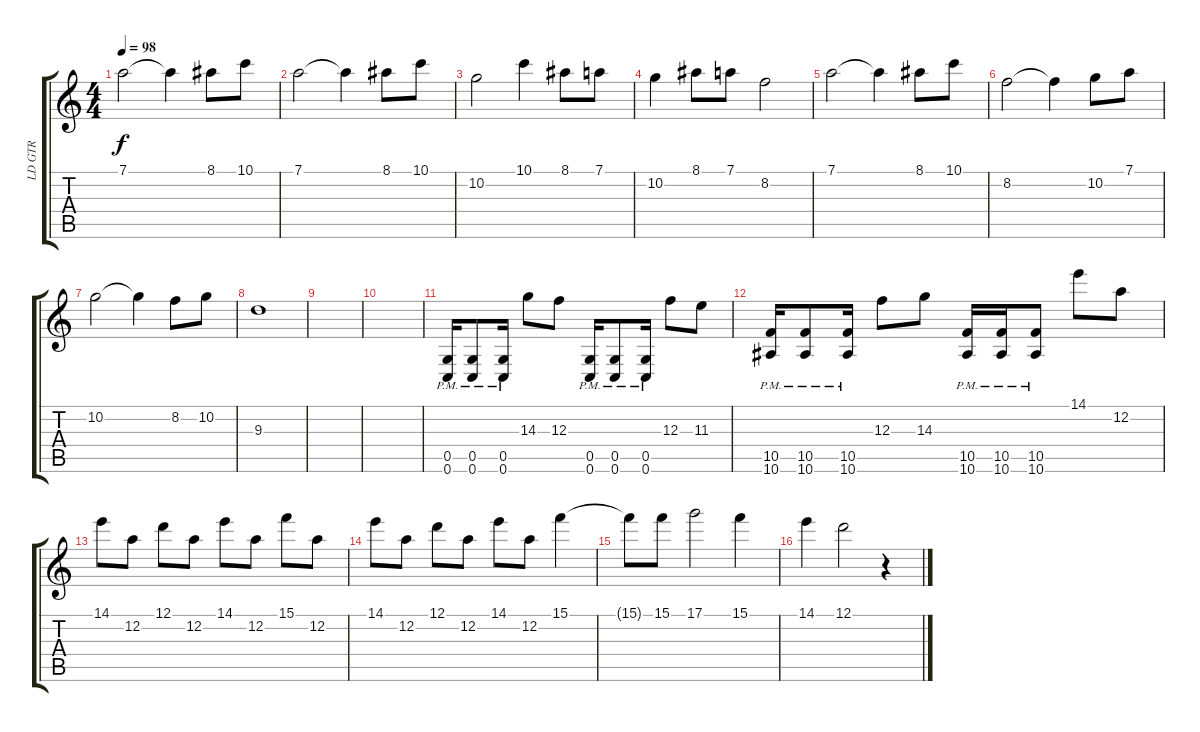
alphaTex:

\track ("LD GTR" "LD GTR") {instrument overdrivenguitar}
\staff {score tabs}
\tuning (D4 A3 F3 C3 G2 C2) {hide}
\ts (4 4)
\tempo 98
\clef g2
\ks c
7.1.2{dy f} 7.1{t}.4 8.1.8 10.1.8 |
7.1.2 7.1{t}.4 8.1.8 10.1.8 |
10.2.2 10.1.4 8.1.8 7.1.8 |
10.2.4 8.1.8 7.1.8 8.2.2 |
7.1.2 7.1{t}.4 8.1.8 10.1.8 |
8.2.2 8.2{t}.4 10.2.8 7.1.8 |
10.2.2 10.2{t}.4 8.2.8 10.2.8 |
9.3.1 |
|
|
(0.5{pm} 0.6{pm}).16 (0.5{pm} 0.6{pm}).8 (0.5{pm} 0.6{pm}).16 14.3.8 12.3.8 (0.5{pm} 0.6{pm}).16 (0.5{pm} 0.6{pm}).8 (0.5{pm} 0.6{pm}).16 12.3.8 11.3.8 |
(10.5{pm} 10.6{pm}).16 (10.5{pm} 10.6{pm}).8 (10.5{pm} 10.6{pm}).16 12.3.8 14.3.8 (10.5{pm} 10.6{pm}).16 (10.5{pm} 10.6{pm}).16 (10.5{pm} 10.6{pm}).8 14.1.8 12.2.8 |
14.1.8 12.2.8 12.1.8 12.2.8 14.1.8 12.2.8 15.1.8 12.2.8 |
14.1.8 12.2.8 12.1.8 12.2.8 14.1.8 12.2.8 15.1.4 |
15.1{t}.8 15.1.8 17.1.2 15.1.4 |
14.1.4 12.1.2 r.4
